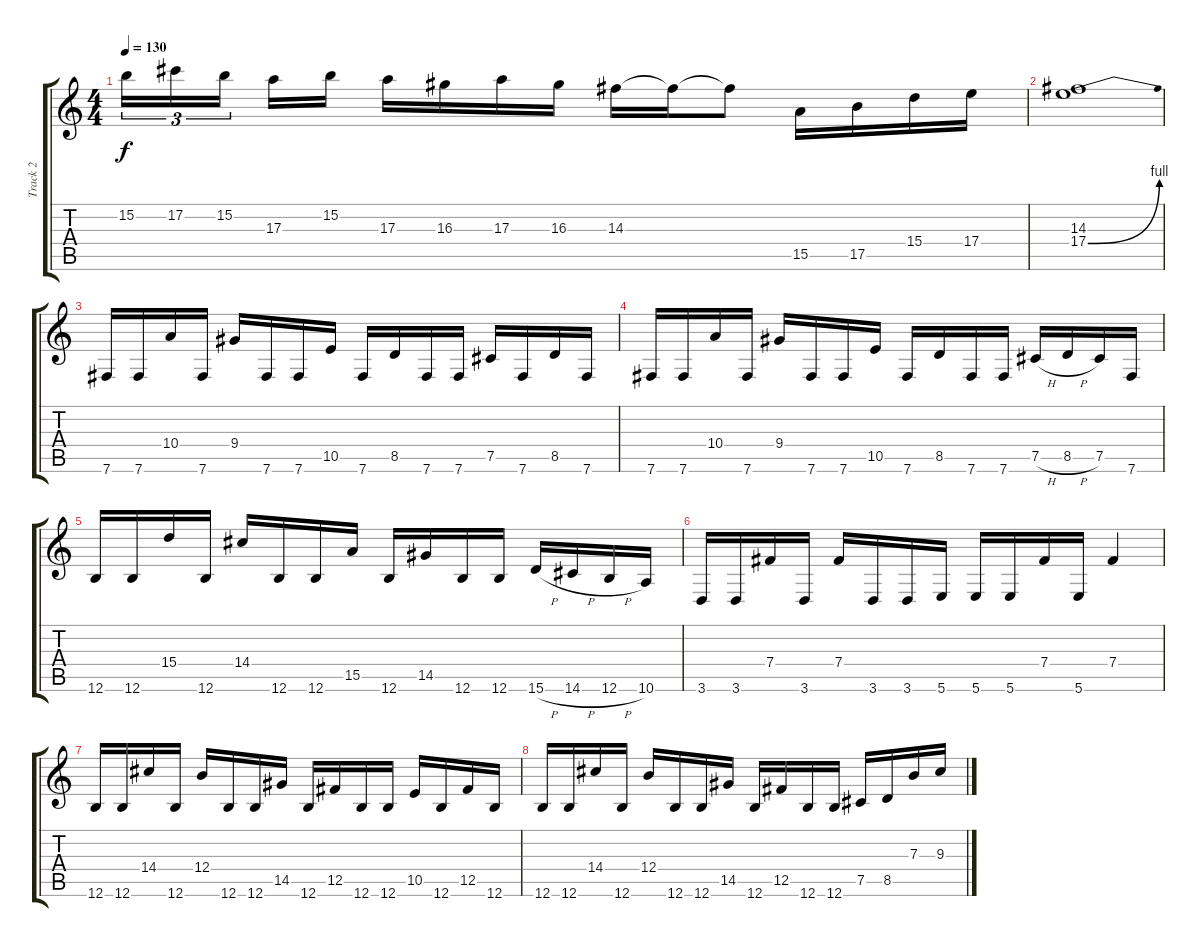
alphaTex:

\track ("Track 2" "Track 2") {instrument distortionguitar}
\staff {score tabs}
\tuning (Db4 Ab3 E3 B2 Gb2 B1) {hide}
\ts (4 4)
\tempo 130
\clef g2
\ks c
15.2.16{tu (3 2) dy f} 17.2.16{tu (3 2)} 15.2.16{tu (3 2)} 17.3.16 15.2.16 17.3.16 16.3.16 17.3.16 16.3.16 14.3.16 14.3{t}.16 14.3{t}.8 15.5.16 17.5.16 15.4.16 17.4.16 |
(14.3 17.4{be (bend 0 0 60 4)}).1 |
7.6.16 7.6.16 10.4.16 7.6.16 9.4.16 7.6.16 7.6.16 10.5.16 7.6.16 8.5.16 7.6.16 7.6.16 7.5.16 7.6.16 8.5.16 7.6.16 |
7.6.16 7.6.16 10.4.16 7.6.16 9.4.16 7.6.16 7.6.16 10.5.16 7.6.16 8.5.16 7.6.16 7.6.16 7.5{h}.16 8.5{h}.16 7.5.16 7.6.16 |
12.6.16 12.6.16 15.4.16 12.6.16 14.4.16 12.6.16 12.6.16 15.5.16 12.6.16 14.5.16 12.6.16 12.6.16 15.6{h}.16 14.6{h}.16 12.6{h}.16 10.6.16 |
3.6.16 3.6.16 7.4.16 3.6.16 7.4.16 3.6.16 3.6.16 5.6.16 5.6.16 5.6.16 7.4.16 5.6.16 7.4.4 |
12.6.16 12.6.16 14.4.16 12.6.16 12.4.16 12.6.16 12.6.16 14.5.16 12.6.16 12.5.16 12.6.16 12.6.16 10.5.16 12.6.16 12.5.16 12.6.16 |
12.6.16 12.6.16 14.4.16 12.6.16 12.4.16 12.6.16 12.6.16 14.5.16 12.6.16 12.5.16 12.6.16 12.6.16 7.5.16 8.5.16 7.3.16 9.3.16
